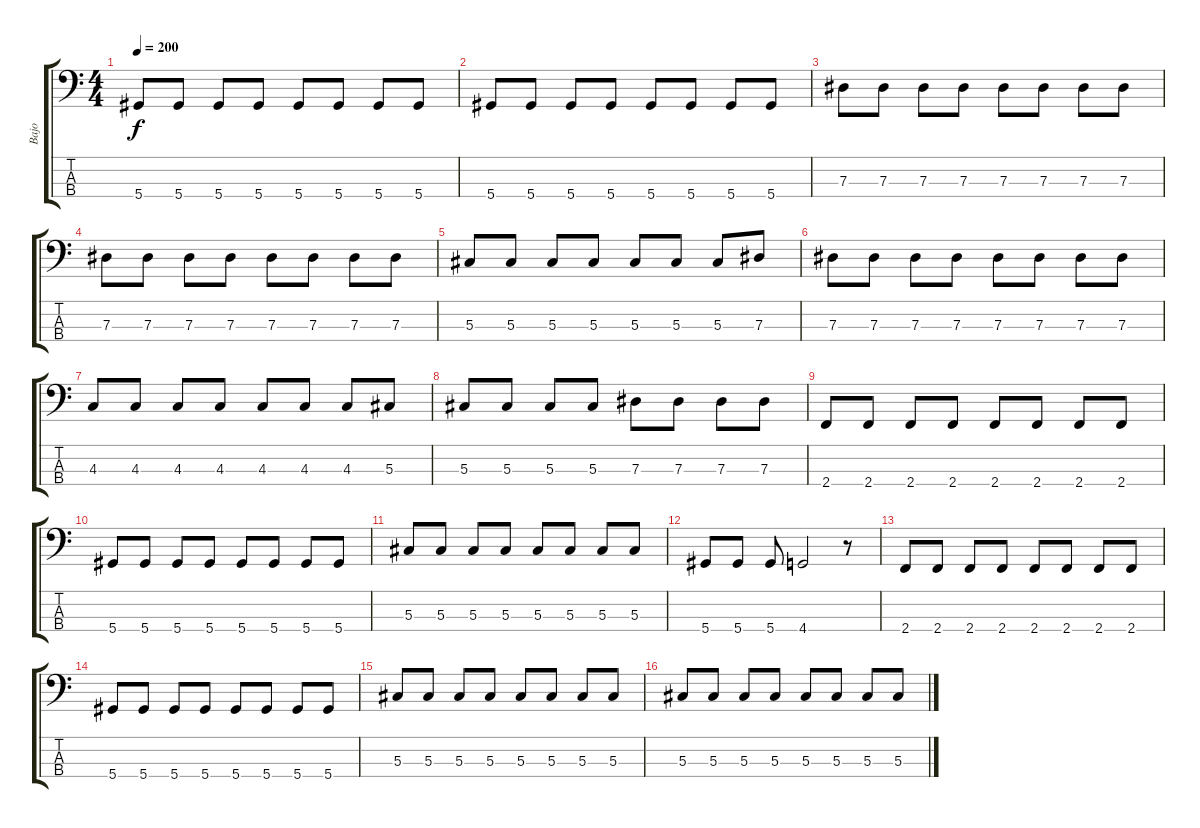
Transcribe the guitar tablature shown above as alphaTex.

\track ("Bajo" "Bajo") {instrument electricbassfinger}
\staff {score tabs}
\tuning (Gb2 Db2 Ab1 Eb1) {hide}
\ts (4 4)
\tempo 200
\clef f4
\ks c
5.4.8{dy f} 5.4.8 5.4.8 5.4.8 5.4.8 5.4.8 5.4.8 5.4.8 |
5.4.8 5.4.8 5.4.8 5.4.8 5.4.8 5.4.8 5.4.8 5.4.8 |
7.3.8 7.3.8 7.3.8 7.3.8 7.3.8 7.3.8 7.3.8 7.3.8 |
7.3.8 7.3.8 7.3.8 7.3.8 7.3.8 7.3.8 7.3.8 7.3.8 |
5.3.8 5.3.8 5.3.8 5.3.8 5.3.8 5.3.8 5.3.8 7.3.8 |
7.3.8 7.3.8 7.3.8 7.3.8 7.3.8 7.3.8 7.3.8 7.3.8 |
4.3.8 4.3.8 4.3.8 4.3.8 4.3.8 4.3.8 4.3.8 5.3.8 |
5.3.8 5.3.8 5.3.8 5.3.8 7.3.8 7.3.8 7.3.8 7.3.8 |
2.4.8 2.4.8 2.4.8 2.4.8 2.4.8 2.4.8 2.4.8 2.4.8 |
5.4.8 5.4.8 5.4.8 5.4.8 5.4.8 5.4.8 5.4.8 5.4.8 |
5.3.8 5.3.8 5.3.8 5.3.8 5.3.8 5.3.8 5.3.8 5.3.8 |
5.4.8 5.4.8 5.4.8 4.4.2 r.8 |
2.4.8 2.4.8 2.4.8 2.4.8 2.4.8 2.4.8 2.4.8 2.4.8 |
5.4.8 5.4.8 5.4.8 5.4.8 5.4.8 5.4.8 5.4.8 5.4.8 |
5.3.8 5.3.8 5.3.8 5.3.8 5.3.8 5.3.8 5.3.8 5.3.8 |
5.3.8 5.3.8 5.3.8 5.3.8 5.3.8 5.3.8 5.3.8 5.3.8
